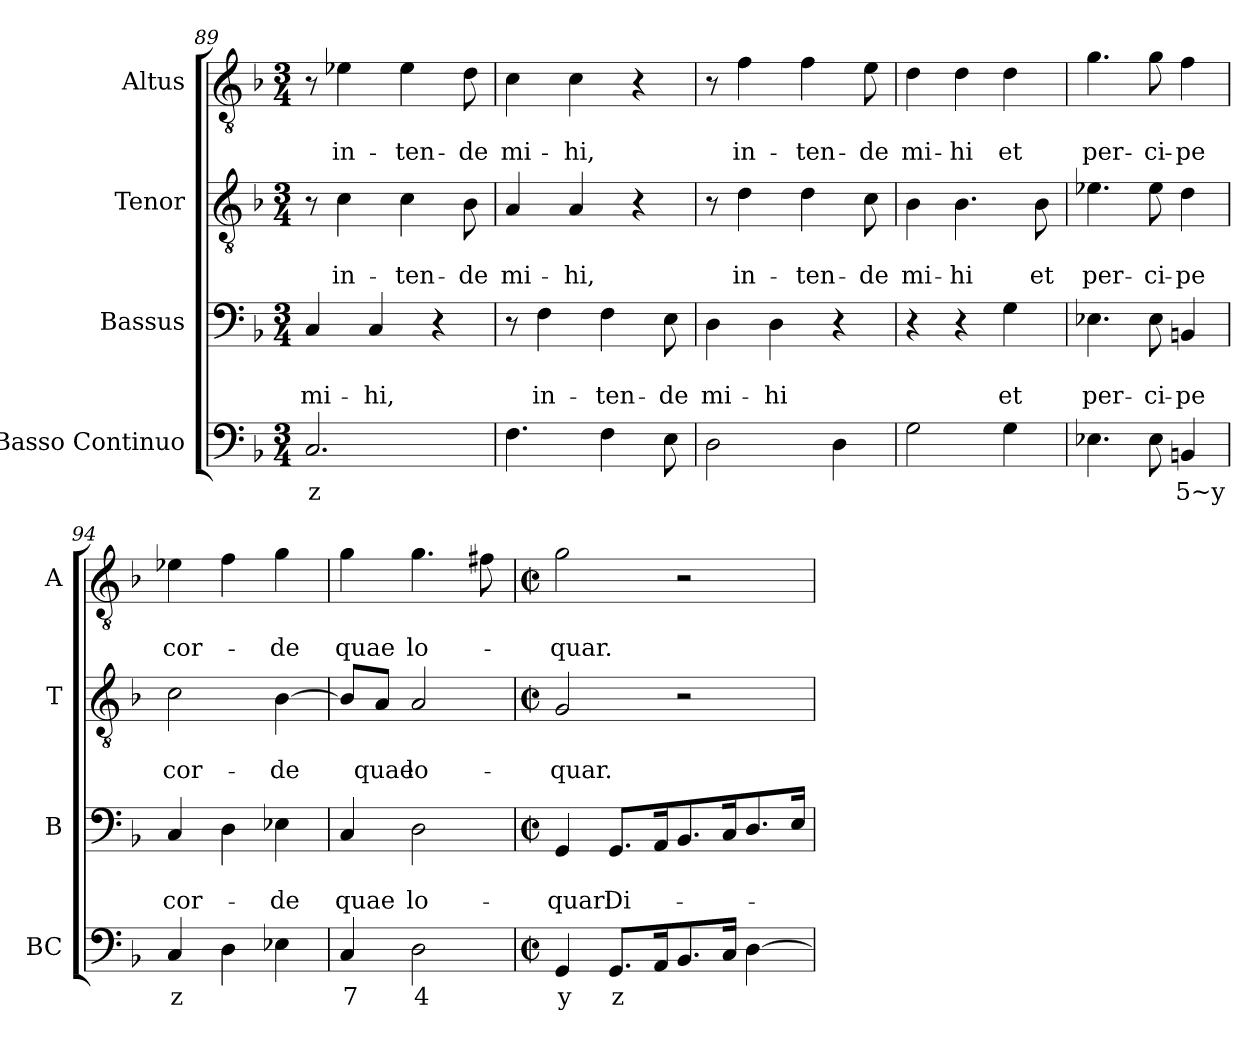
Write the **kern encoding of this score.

**kern	**text	**kern	**text	**text	**kern	**text	**text	**kern	**text	**text
*part4	*part4	*part3	*part3	*part3	*part2	*part2	*part2	*part1	*part1	*part1
*staff4	*staff4	*staff3	*staff3	*staff3	*staff2	*staff2	*staff2	*staff1	*staff1	*staff1
*I"Basso Continuo	*	*I"Bassus	*	*	*I"Tenor	*	*	*I"Altus	*	*
*I'BC	*	*I'B	*	*	*I'T	*	*	*I'A	*	*
*clefF4	*	*clefF4	*	*	*clefGv2	*	*	*clefGv2	*	*
*k[b-]	*	*k[b-]	*	*	*k[b-]	*	*	*k[b-]	*	*
*F:	*	*F:	*	*	*F:	*	*	*F:	*	*
*M3/4	*	*M3/4	*	*	*M3/4	*	*	*M3/4	*	*
=89	=89	=89	=89	=89	=89	=89	=89	=89	=89	=89
!	!LO:LY:b	!	!	!	!	!	!	!	!	!
!	!	!	!	!LO:LY:b	!	!	!	!	!	!
2.C/	z	4C/	.	mi-	8r	.	.	8r	.	.
!	!	!	!	!	!	!	!LO:LY:b	!	!	!
!	!	!	!	!	!	!	!	!	!	!LO:LY:b
.	.	.	.	.	4c\	.	in-	4e-X\	.	in-
!	!	!	!	!LO:LY:b	!	!	!	!	!	!
.	.	4C/	.	-hi,	.	.	.	.	.	.
!	!	!	!	!	!	!	!LO:LY:b	!	!	!
!	!	!	!	!	!	!	!	!	!	!LO:LY:b
.	.	.	.	.	4c\	.	-ten-	4e-\	.	-ten-
.	.	4r	.	.	.	.	.	.	.	.
!	!	!	!	!	!	!	!LO:LY:b	!	!	!
!	!	!	!	!	!	!	!	!	!	!LO:LY:b
.	.	.	.	.	8B-\	.	-de	8d\	.	-de
!!LO:LB:g=z
=90	=90	=90	=90	=90	=90	=90	=90	=90	=90	=90
!	!	!	!	!	!	!	!LO:LY:b	!	!	!
!	!	!	!	!	!	!	!	!	!	!LO:LY:b
4.F\	.	8r	.	.	4A/	.	mi-	4c\	.	mi-
!	!	!	!	!LO:LY:b	!	!	!	!	!	!
.	.	4F\	.	in-	.	.	.	.	.	.
!	!	!	!	!	!	!	!LO:LY:b	!	!	!
!	!	!	!	!	!	!	!	!	!	!LO:LY:b
.	.	.	.	.	4A/	.	-hi,	4c\	.	-hi,
!	!	!	!	!LO:LY:b	!	!	!	!	!	!
4F\	.	4F\	.	-ten-	.	.	.	.	.	.
.	.	.	.	.	4r	.	.	4r	.	.
!	!	!	!	!LO:LY:b	!	!	!	!	!	!
8E\	.	8E\	.	-de	.	.	.	.	.	.
=91	=91	=91	=91	=91	=91	=91	=91	=91	=91	=91
!	!	!	!	!LO:LY:b	!	!	!	!	!	!
2D\	.	4D\	.	mi-	8r	.	.	8r	.	.
!	!	!	!	!	!	!	!LO:LY:b	!	!	!
!	!	!	!	!	!	!	!	!	!	!LO:LY:b
.	.	.	.	.	4d\	.	in-	4f\	.	in-
!	!	!	!	!LO:LY:b	!	!	!	!	!	!
.	.	4D\	.	-hi	.	.	.	.	.	.
!	!	!	!	!	!	!	!LO:LY:b	!	!	!
!	!	!	!	!	!	!	!	!	!	!LO:LY:b
.	.	.	.	.	4d\	.	-ten-	4f\	.	-ten-
4D\	.	4r	.	.	.	.	.	.	.	.
!	!	!	!	!	!	!	!LO:LY:b	!	!	!
!	!	!	!	!	!	!	!	!	!	!LO:LY:b
.	.	.	.	.	8c\	.	-de	8e\	.	-de
=92	=92	=92	=92	=92	=92	=92	=92	=92	=92	=92
!	!	!	!	!	!	!	!LO:LY:b	!	!	!
!	!	!	!	!	!	!	!	!	!	!LO:LY:b
2G\	.	4r	.	.	4B-\	.	mi-	4d\	.	mi-
!	!	!	!	!	!	!	!LO:LY:b	!	!	!
!	!	!	!	!	!	!	!	!	!	!LO:LY:b
.	.	4r	.	.	4.B-\	.	-hi	4d\	.	-hi
!	!	!	!	!LO:LY:b	!	!	!	!	!	!
!	!	!	!	!	!	!	!	!	!	!LO:LY:b
4G\	.	4G\	.	et	.	.	.	4d\	.	et
!	!	!	!	!	!	!	!LO:LY:b	!	!	!
.	.	.	.	.	8B-\	.	et	.	.	.
=93	=93	=93	=93	=93	=93	=93	=93	=93	=93	=93
!	!	!	!	!LO:LY:b	!	!	!	!	!	!
!	!	!	!	!	!	!	!LO:LY:b	!	!	!
!	!	!	!	!	!	!	!	!	!	!LO:LY:b
4.E-X\	.	4.E-X\	.	per-	4.e-X\	.	per-	4.g\	.	per-
!	!	!	!	!LO:LY:b	!	!	!	!	!	!
!	!	!	!	!	!	!	!LO:LY:b	!	!	!
!	!	!	!	!	!	!	!	!	!	!LO:LY:b
8E-\	.	8E-\	.	-ci-	8e-\	.	-ci-	8g\	.	-ci-
!	!LO:LY:b	!	!	!	!	!	!	!	!	!
!	!	!	!	!LO:LY:b	!	!	!	!	!	!
!	!	!	!	!	!	!	!LO:LY:b	!	!	!
!	!	!	!	!	!	!	!	!	!	!LO:LY:b
4BBn/	5~y	4BBn/	.	-pe	4d\	.	-pe	4f\	.	-pe
=94	=94	=94	=94	=94	=94	=94	=94	=94	=94	=94
!	!LO:LY:b	!	!	!	!	!	!	!	!	!
!	!	!	!	!LO:LY:b	!	!	!	!	!	!
!	!	!	!	!	!	!	!LO:LY:b	!	!	!
!	!	!	!	!	!	!	!	!	!	!LO:LY:b
4C/	z	4C/	.	cor-	2c\	.	cor-	4e-X\	.	cor-
4D\	.	4D\	.	.	.	.	.	4f\	.	.
!	!	!	!	!LO:LY:b	!	!	!	!	!	!
!	!	!	!	!	!	!	!LO:LY:b	!	!	!
!	!	!	!	!	!	!	!	!	!	!LO:LY:b
4E-X\	.	4E-X\	.	-de	[4B-\	.	-de	4g\	.	-de
=95	=95	=95	=95	=95	=95	=95	=95	=95	=95	=95
*^	*	*	*	*	*	*	*	*	*	*
!	!	!LO:LY:b	!	!	!	!	!	!	!	!	!
!	!	!	!	!	!LO:LY:b	!	!	!	!	!	!
!	!	!	!	!	!	!	!	!	!	!	!LO:LY:b
4C/	8ryy	7	4C/	.	quae	8B-/L]	.	.	4g\	.	quae
!	!	!LO:LY:b	!	!	!	!	!	!	!	!	!
!	!	!	!	!	!	!	!	!LO:LY:b	!	!	!
.	8ryy	6	.	.	.	8A/J	.	quae	.	.	.
!	!	!LO:LY:b	!	!	!	!	!	!	!	!	!
!	!	!	!	!	!LO:LY:b	!	!	!	!	!	!
!	!	!	!	!	!	!	!	!LO:LY:b	!	!	!
!	!	!	!	!	!	!	!	!	!	!	!LO:LY:b
2D\	4.ryy	4	2D\	.	lo-	2A/	.	lo-	4.g\	.	lo-
!	!	!LO:LY:b	!	!	!	!	!	!	!	!	!
.	8ryy	x	.	.	.	.	.	.	8f#X\	.	.
*v	*v	*	*	*	*	*	*	*	*	*	*
!!LO:LB:g=z
=96	=96	=96	=96	=96	=96	=96	=96	=96	=96	=96
*M2/2	*	*M2/2	*	*	*M2/2	*	*	*M2/2	*	*
*met(c|)	*	*met(c|)	*	*	*met(c|)	*	*	*met(c|)	*	*
*^	*	*	*	*	*	*	*	*	*	*
!	!	!LO:LY:b	!	!	!	!	!	!	!	!	!
*v	*v	*	*	*	*	*	*	*	*	*	*
*^	*	*	*	*	*	*	*	*	*	*
!	!	!	!	!	!LO:LY:b	!	!	!	!	!	!
*v	*v	*	*	*	*	*	*	*	*	*	*
*^	*	*	*	*	*	*	*	*	*	*
!	!	!	!	!	!	!	!	!LO:LY:b	!	!	!
*v	*v	*	*	*	*	*	*	*	*	*	*
*^	*	*	*	*	*	*	*	*	*	*
!	!	!	!	!	!	!	!	!	!	!	!LO:LY:b
*v	*v	*	*	*	*	*	*	*	*	*	*
4GG/	y	4GG/	.	-quar:	2G/	.	-quar.	2g\	.	-quar.
!	!LO:LY:b	!	!	!	!	!	!	!	!	!
!	!	!	!	!LO:LY:b	!	!	!	!	!	!
8.GG/L	z	8.GG/L	.	Di-	.	.	.	.	.	.
16AA/k	.	16AA/k	.	.	.	.	.	.	.	.
8.BB-/	.	8.BB-/	.	.	2r	.	.	2r	.	.
16C/Jk	.	16C/k	.	.	.	.	.	.	.	.
[4D\	.	8.D/	.	.	.	.	.	.	.	.
.	.	16E/Jk	.	.	.	.	.	.	.	.
=	=	=	=	=	=	=	=	=	=	=
*-	*-	*-	*-	*-	*-	*-	*-	*-	*-	*-
